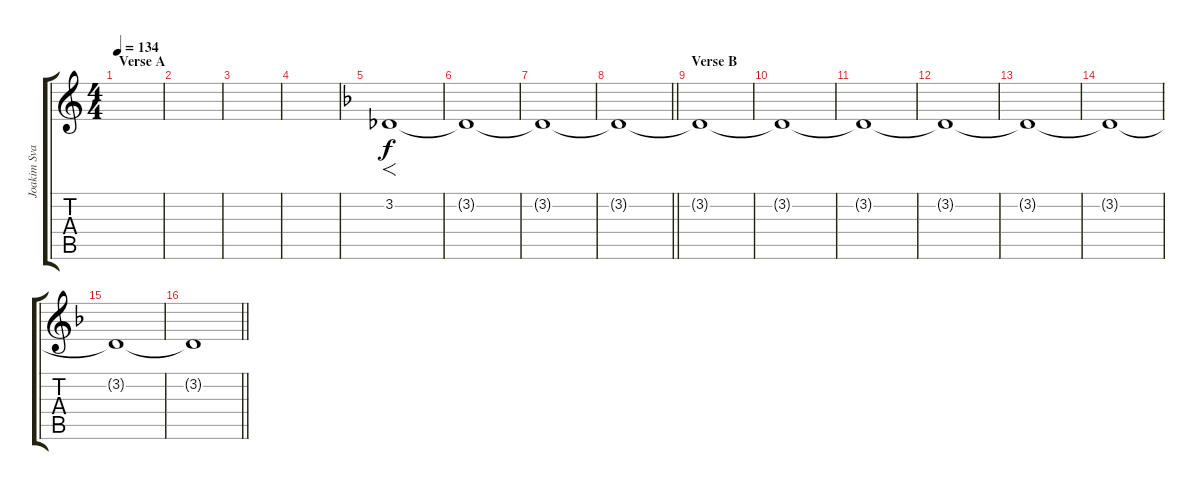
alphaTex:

\track ("Joakim Svalberg" "Joakim Sva") {instrument synthstrings1}
\staff {score tabs}
\tuning (Eb4 Bb3 Gb3 Db3 Ab2 Db2) {hide}
\ts (4 4)
\section ("" "Verse A")
\tempo 134
\clef g2
\ks c
|
|
|
|
\ks f
3.2.1{f} |
3.2{t}.1 |
3.2{t}.1 |
\barLineRight lightlight
3.2{t}.1 |
\section ("" "Verse B")
3.2{t}.1 |
3.2{t}.1 |
3.2{t}.1 |
3.2{t}.1 |
3.2{t}.1 |
3.2{t}.1 |
3.2{t}.1 |
\barLineRight lightlight
3.2{t}.1
